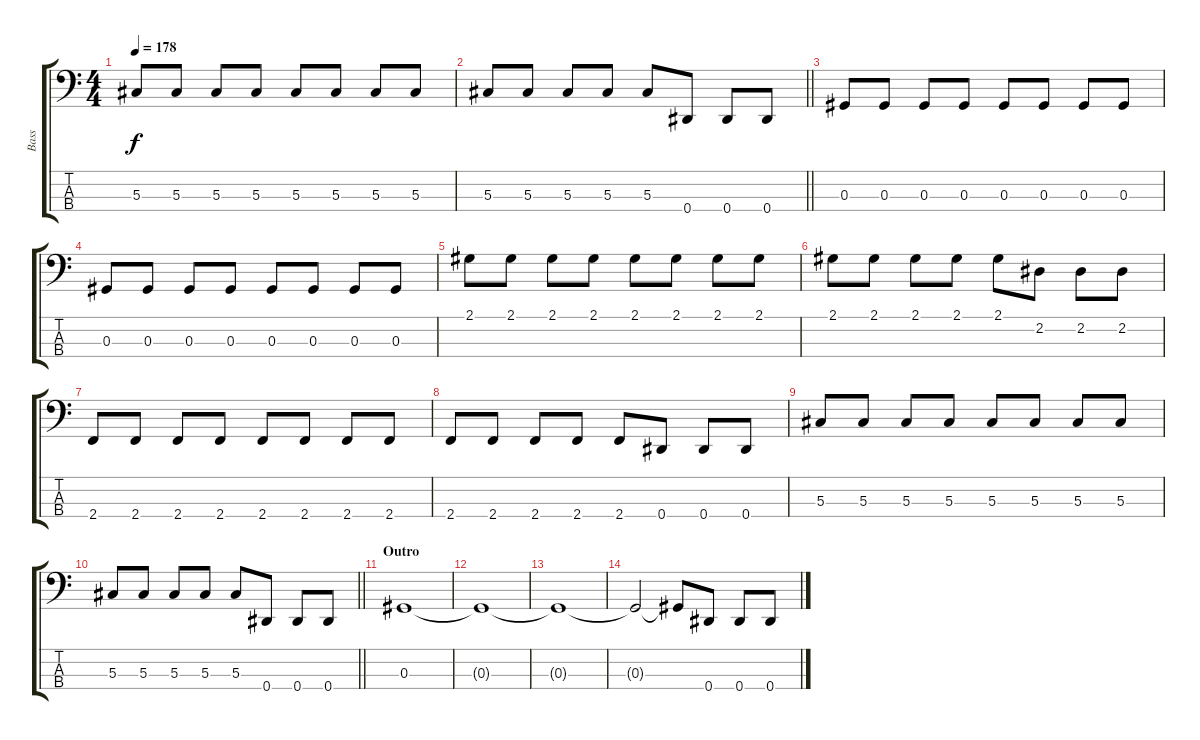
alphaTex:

\track ("Bass" "Bass") {instrument electricbasspick}
\staff {score tabs}
\tuning (Gb2 Db2 Ab1 Eb1) {hide}
\ts (4 4)
\tempo 178
\clef f4
\ks c
5.3.8{dy f} 5.3.8 5.3.8 5.3.8 5.3.8 5.3.8 5.3.8 5.3.8 |
\barLineRight lightlight
5.3.8 5.3.8 5.3.8 5.3.8 5.3.8 0.4.8 0.4.8 0.4.8 |
0.3.8 0.3.8 0.3.8 0.3.8 0.3.8 0.3.8 0.3.8 0.3.8 |
0.3.8 0.3.8 0.3.8 0.3.8 0.3.8 0.3.8 0.3.8 0.3.8 |
2.1.8 2.1.8 2.1.8 2.1.8 2.1.8 2.1.8 2.1.8 2.1.8 |
2.1.8 2.1.8 2.1.8 2.1.8 2.1.8 2.2.8 2.2.8 2.2.8 |
2.4.8 2.4.8 2.4.8 2.4.8 2.4.8 2.4.8 2.4.8 2.4.8 |
2.4.8 2.4.8 2.4.8 2.4.8 2.4.8 0.4.8 0.4.8 0.4.8 |
5.3.8 5.3.8 5.3.8 5.3.8 5.3.8 5.3.8 5.3.8 5.3.8 |
\barLineRight lightlight
5.3.8 5.3.8 5.3.8 5.3.8 5.3.8 0.4.8 0.4.8 0.4.8 |
\section ("" "Outro")
0.3.1 |
0.3{t}.1 |
0.3{t}.1 |
0.3{t}.2 0.3{t}.8 0.4.8 0.4.8 0.4.8
